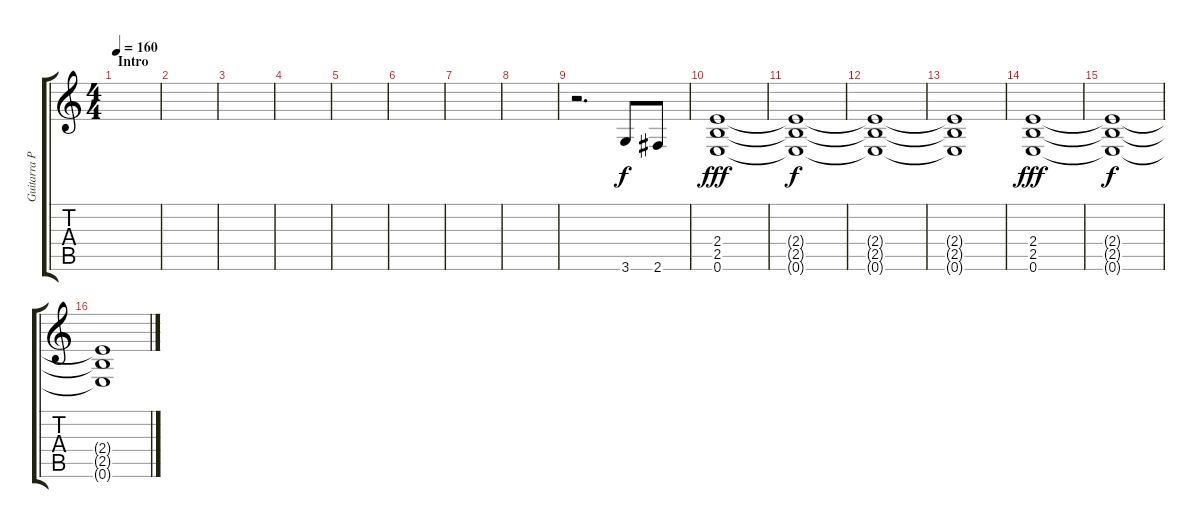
\track ("Guitarra Principal" "Guitarra P") {instrument overdrivenguitar}
\staff {score tabs}
\tuning (E4 B3 G3 D3 A2 E2) {hide}
\ts (4 4)
\section ("" "Intro")
\tempo 160
\clef g2
\ks c
|
|
|
|
|
|
|
|
r.2{d} 3.6.8 2.6.8 |
(2.4 2.5 0.6).1{dy fff volume 10} |
(2.4{t} 2.5{t} 0.6{t}).1{dy f} |
(2.4{t} 2.5{t} 0.6{t}).1 |
(2.4{t} 2.5{t} 0.6{t}).1 |
(2.4 2.5 0.6).1{dy fff volume 10} |
(2.4{t} 2.5{t} 0.6{t}).1{dy f} |
(2.4{t} 2.5{t} 0.6{t}).1
